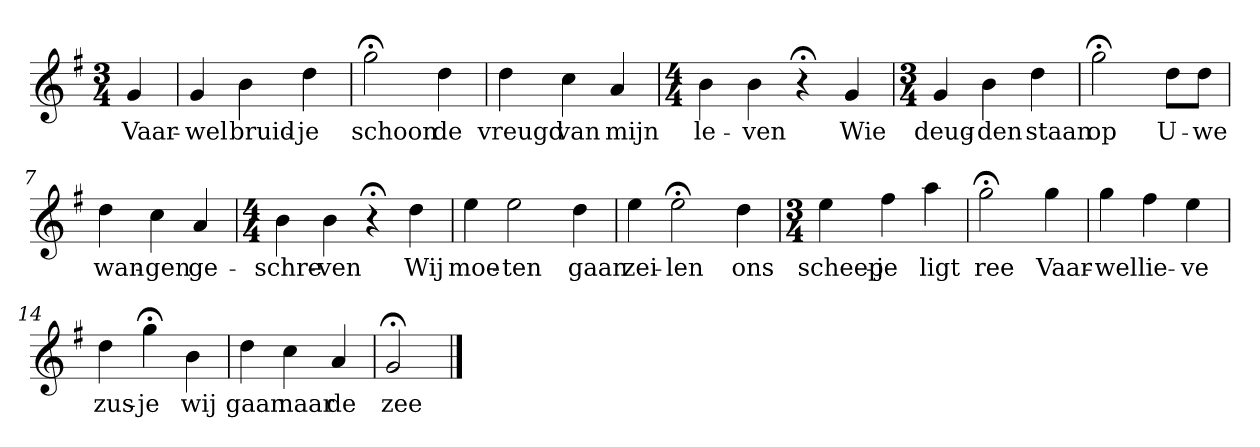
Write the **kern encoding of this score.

**kern	**text
*part1	*part1
*staff1	*staff1
*k[f#]	*
*G:	*
*M3/4	*
*MM120	*
=	=
4g	Vaar-
=1	=1
4g	-wel
4b	bruid-
4dd	-je
=2	=2
2gg;<	schoon
4dd	de
=3	=3
4dd	vreugd
4cc	van
4a	mijn
=4	=4
*M4/4	*
4b	le-
4b	-ven
4r;<	.
4g	Wie
=5	=5
*M3/4	*
4g	deug-
4b	-den
4dd	staan
=6	=6
2gg;<	op
8ddL	U-
8ddJ	-we
=7	=7
4dd	wan-
4cc	-gen
4a	ge-
=8	=8
*M4/4	*
4b	-schre-
4b	-ven
4r;<	.
4dd	Wij
=9	=9
4ee	moe-
2ee	-ten
4dd	gaan
=10	=10
4ee	zei-
2ee;<	-len
4dd	ons
=11	=11
*M3/4	*
4ee	scheep-
4ff#	-je
4aa	ligt
=12	=12
2gg;<	ree
4gg	Vaar-
=13	=13
4gg	-wel
4ff#	lie-
4ee	-ve
=14	=14
4dd	zus-
4gg;<	-je
4b	wij
=15	=15
4dd	gaan
4cc	naar
4a	de
=16	=16
2g;<	zee
==	==
*-	*-
